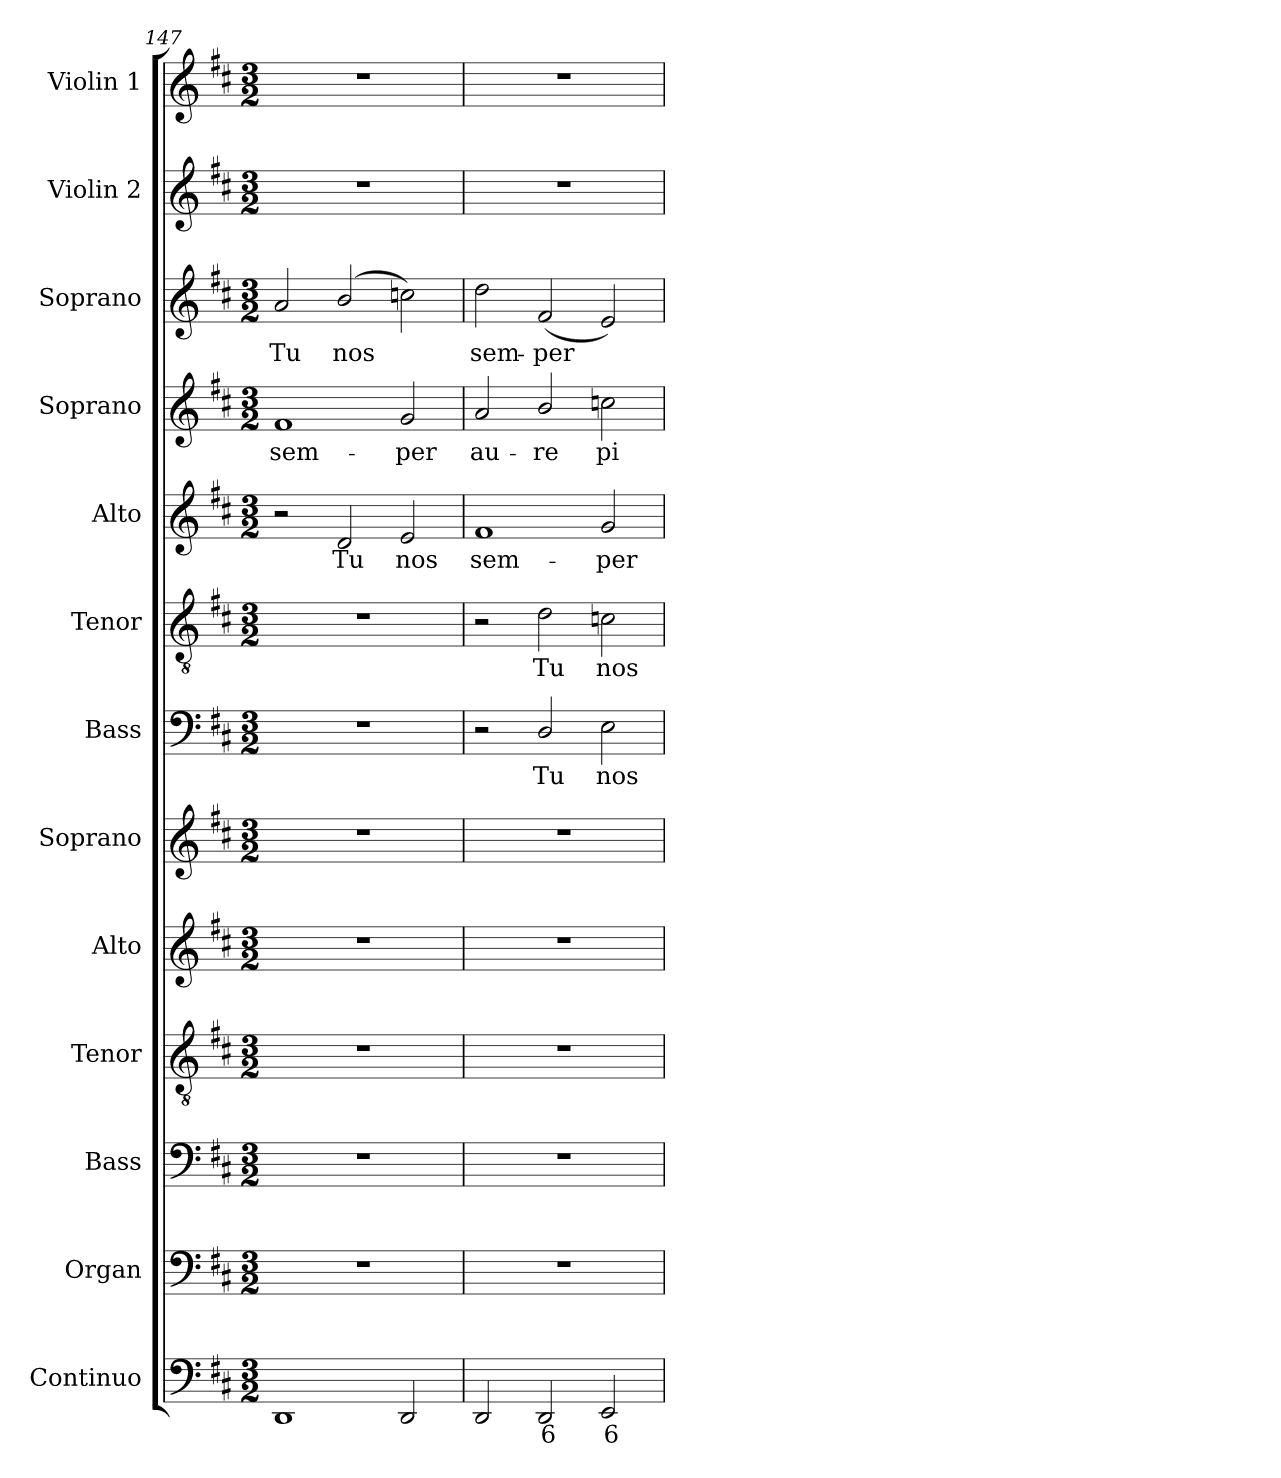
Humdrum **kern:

**kern	**text	**kern	**kern	**kern	**kern	**kern	**kern	**text	**kern	**text	**kern	**text	**kern	**text	**kern	**text	**kern	**kern
*part13	*part13	*part12	*part11	*part10	*part9	*part8	*part7	*part7	*part6	*part6	*part5	*part5	*part4	*part4	*part3	*part3	*part2	*part1
*staff13	*staff13	*staff12	*staff11	*staff10	*staff9	*staff8	*staff7	*staff7	*staff6	*staff6	*staff5	*staff5	*staff4	*staff4	*staff3	*staff3	*staff2	*staff1
*I"Continuo	*	*I"Organ	*I"Bass	*I"Tenor	*I"Alto	*I"Soprano	*I"Bass	*	*I"Tenor	*	*I"Alto	*	*I"Soprano	*	*I"Soprano	*	*I"Violin 2	*I"Violin 1
*I'Cont.	*	*I'Org.	*I'B.	*I'T.	*I'A.	*I'S.	*I'B.	*	*I'T.	*	*I'A.	*	*I'S.	*	*I'S.	*	*I'Vln. 2	*I'Vln. 1
*clefF4	*	*clefF4	*clefF4	*clefGv2	*clefG2	*clefG2	*clefF4	*	*clefGv2	*	*clefG2	*	*clefG2	*	*clefG2	*	*clefG2	*clefG2
*	*	*	*	*ITrd7c12	*	*	*	*	*ITrd7c12	*	*	*	*	*	*	*	*	*
*k[f#c#]	*	*k[f#c#]	*k[f#c#]	*k[f#c#]	*k[f#c#]	*k[f#c#]	*k[f#c#]	*	*k[f#c#]	*	*k[f#c#]	*	*k[f#c#]	*	*k[f#c#]	*	*k[f#c#]	*k[f#c#]
*D:	*	*D:	*D:	*D:	*D:	*D:	*D:	*	*D:	*	*D:	*	*D:	*	*D:	*	*D:	*D:
*M3/2	*	*M3/2	*M3/2	*M3/2	*M3/2	*M3/2	*M3/2	*	*M3/2	*	*M3/2	*	*M3/2	*	*M3/2	*	*M3/2	*M3/2
=147	=147	=147	=147	=147	=147	=147	=147	=147	=147	=147	=147	=147	=147	=147	=147	=147	=147	=147
!	!	!LO:N:vis=1	!LO:N:vis=1	!LO:N:vis=1	!LO:N:vis=1	!LO:N:vis=1	!LO:N:vis=1	!	!LO:N:vis=1	!	!	!	!	!	!	!	!	!
!	!	!	!	!	!	!	!	!	!	!	!	!	!	!LO:LY:b:color=#000000	!	!	!	!
!	!	!	!	!	!	!	!	!	!	!	!	!	!	!	!	!LO:LY:b:color=#000000	!LO:N:vis=1	!LO:N:vis=1
1DDi	.	1.r	1.r	1.r	1.r	1.r	1.r	.	1.r	.	2r	.	1f#i	sem-	2ai/	Tu	1.r	1.r
!	!	!	!	!	!	!	!	!	!	!	!	!LO:LY:b:color=#000000	!	!	!	!	!	!
!	!	!	!	!	!	!	!	!	!	!	!	!	!	!	!	!LO:LY:b:color=#000000	!	!
.	.	.	.	.	.	.	.	.	.	.	2di/	Tu	.	.	(2bi/	nos	.	.
!	!	!	!	!	!	!	!	!	!	!	!	!LO:LY:b:color=#000000	!	!	!	!	!	!
!	!	!	!	!	!	!	!	!	!	!	!	!	!	!LO:LY:b:color=#000000	!	!	!	!
2DDi/	.	.	.	.	.	.	.	.	.	.	2ei/	nos	2gi/	-per	2cci\)	.	.	.
=148	=148	=148	=148	=148	=148	=148	=148	=148	=148	=148	=148	=148	=148	=148	=148	=148	=148	=148
!	!	!LO:N:vis=1	!LO:N:vis=1	!LO:N:vis=1	!LO:N:vis=1	!LO:N:vis=1	!	!	!	!	!	!	!	!	!	!	!	!
!	!	!	!	!	!	!	!	!	!	!	!	!LO:LY:b:color=#000000	!	!	!	!	!	!
!	!	!	!	!	!	!	!	!	!	!	!	!	!	!LO:LY:b:color=#000000	!	!	!	!
!	!	!	!	!	!	!	!	!	!	!	!	!	!	!	!	!LO:LY:b:color=#000000	!LO:N:vis=1	!LO:N:vis=1
2DDi/	.	1.r	1.r	1.r	1.r	1.r	2r	.	2r	.	1f#i	sem-	2ai/	au-	2ddi\	sem-	1.r	1.r
!	!LO:LY:b:color=#000000	!	!	!	!	!	!	!	!	!	!	!	!	!	!	!	!	!
!	!	!	!	!	!	!	!	!LO:LY:b:color=#000000	!	!	!	!	!	!	!	!	!	!
!	!	!	!	!	!	!	!	!	!	!LO:LY:b:color=#000000	!	!	!	!	!	!	!	!
!	!	!	!	!	!	!	!	!	!	!	!	!	!	!LO:LY:b:color=#000000	!	!	!	!
!	!	!	!	!	!	!	!	!	!	!	!	!	!	!	!	!LO:LY:b:color=#000000	!	!
2DDi/	6	.	.	.	.	.	2Di/	Tu	2Di\	Tu	.	.	2bi/	-re	(2f#i/	-per	.	.
!	!LO:LY:b:color=#000000	!	!	!	!	!	!	!	!	!	!	!	!	!	!	!	!	!
!	!	!	!	!	!	!	!	!LO:LY:b:color=#000000	!	!	!	!	!	!	!	!	!	!
!	!	!	!	!	!	!	!	!	!	!LO:LY:b:color=#000000	!	!	!	!	!	!	!	!
!	!	!	!	!	!	!	!	!	!	!	!	!LO:LY:b:color=#000000	!	!	!	!	!	!
!	!	!	!	!	!	!	!	!	!	!	!	!	!	!LO:LY:b:color=#000000	!	!	!	!
2EEi/	6	.	.	.	.	.	2Ei\	nos	2Cni\	nos	2gi/	-per	2ccni\	pi-	2ei/)	.	.	.
=	=	=	=	=	=	=	=	=	=	=	=	=	=	=	=	=	=	=
*-	*-	*-	*-	*-	*-	*-	*-	*-	*-	*-	*-	*-	*-	*-	*-	*-	*-	*-
